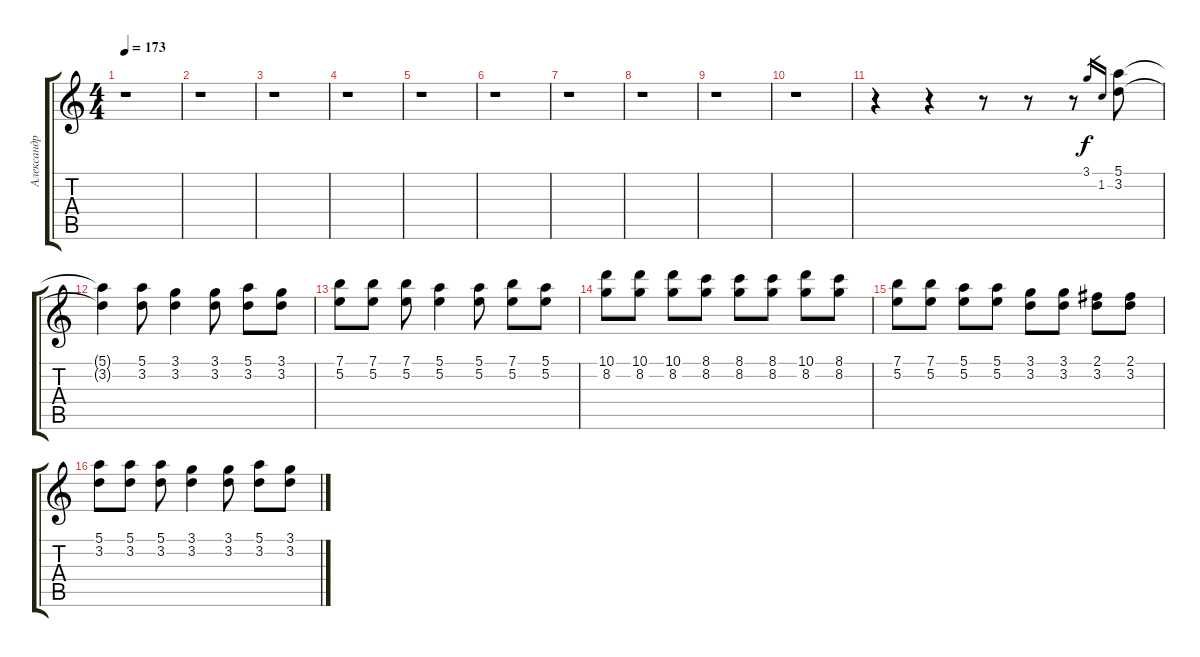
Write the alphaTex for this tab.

\track ("Александр Голанд (2)" "Александр ") {instrument electricguitarclean}
\staff {score tabs}
\tuning (E4 B3 G3 D3 A2 E2) {hide}
\ts (4 4)
\tempo 173
\clef g2
\ks c
r.1{dy f} |
r.1 |
r.1 |
r.1 |
r.1 |
r.1 |
r.1 |
r.1 |
r.1 |
r.1 |
r.4 r.4 r.8 r.8 r.8 3.1.16{gr} 1.2.16{gr} (5.1 3.2).8{volume 14 instrument overdrivenguitar} |
(5.1{t} 3.2{t}).4 (5.1 3.2).8 (3.1 3.2).4 (3.1 3.2).8 (5.1 3.2).8 (3.1 3.2).8 |
(7.1 5.2).8 (7.1 5.2).8 (7.1 5.2).8 (5.1 5.2).4 (5.1 5.2).8 (7.1 5.2).8 (5.1 5.2).8 |
(10.1 8.2).8 (10.1 8.2).8 (10.1 8.2).8 (8.1 8.2).8 (8.1 8.2).8 (8.1 8.2).8 (10.1 8.2).8 (8.1 8.2).8 |
(7.1 5.2).8 (7.1 5.2).8 (5.1 5.2).8 (5.1 5.2).8 (3.1 3.2).8 (3.1 3.2).8 (2.1 3.2).8 (2.1 3.2).8 |
(5.1 3.2).8 (5.1 3.2).8 (5.1 3.2).8 (3.1 3.2).4 (3.1 3.2).8 (5.1 3.2).8 (3.1 3.2).8
